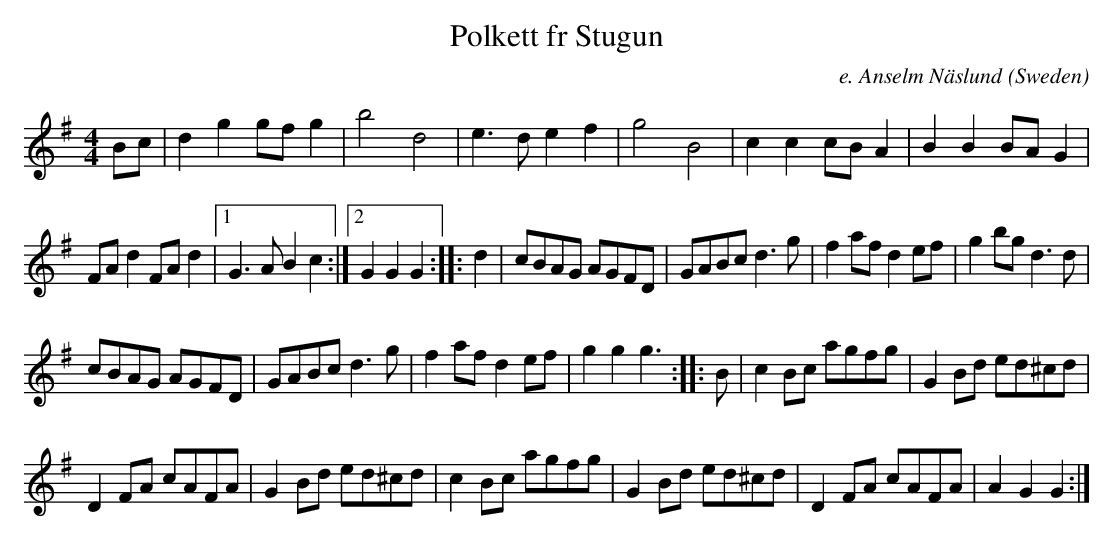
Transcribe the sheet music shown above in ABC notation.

X:1
T:Polkett fr Stugun
O:Sweden
M:4/4
C:e. Anselm N\"aslund
K:G
Bc|\
d2g2 gfg2 | b4 d4 | e3d e2f2 | g4 B4 |\
c2c2 cBA2 | B2B2 BAG2 |
FAd2 FAd2 |1 G3A B2c2 :|2 G2G2G2 :: \
d2 |\
cBAG AGFD | GABc d3g | f2af d2ef | g2bg d3d |
cBAG AGFD | GABc d3g | f2af d2ef | g2g2g3 ::\
B|\
c2Bc agfg | G2Bd ed^cd |
D2FA cAFA |G2Bd ed^cd|\
c2Bc agfg | G2Bd ed^cd | D2FA cAFA | A2G2G2:|
